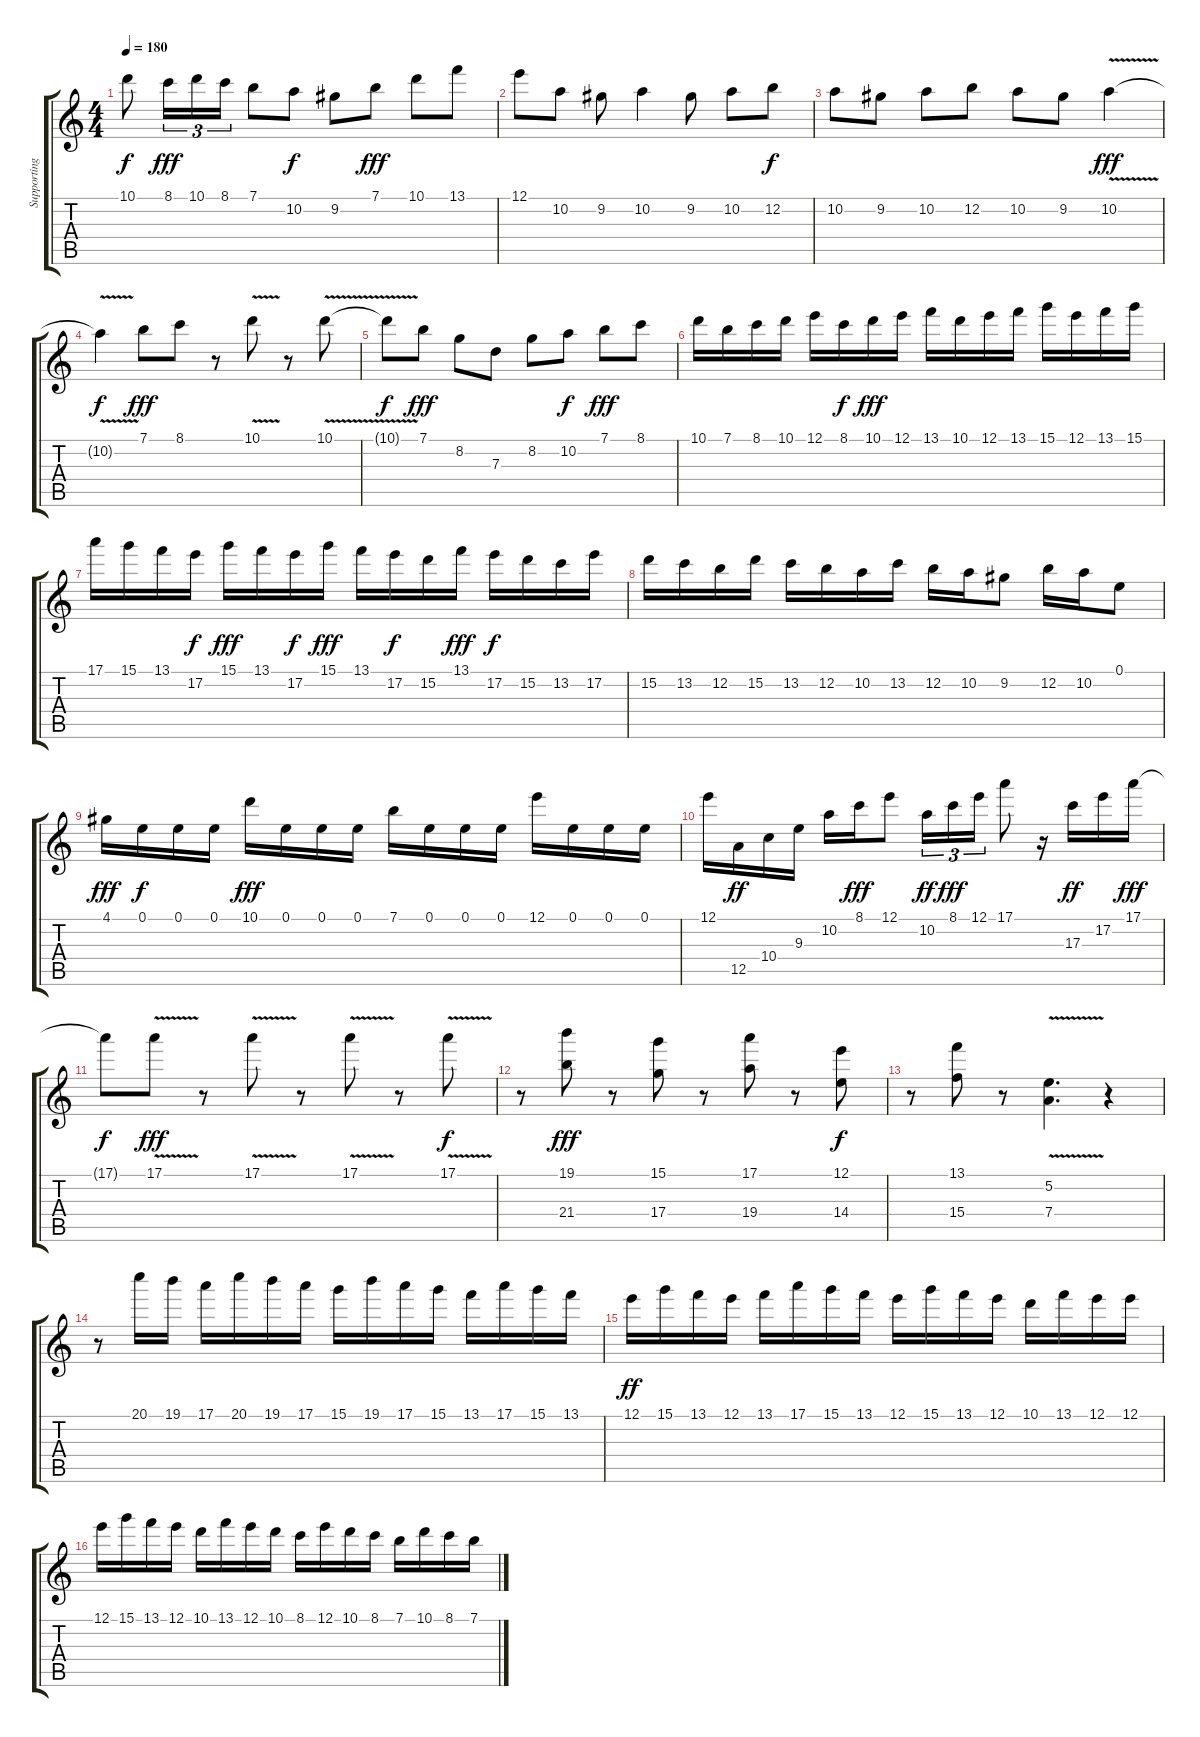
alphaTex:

\track ("Supporting Track" "Supporting") {instrument acousticguitarsteel}
\staff {score tabs}
\tuning (E4 B3 G3 D3 A2 E2) {hide}
\ts (4 4)
\tempo 180
\clef g2
\ks c
10.1{t}.8{dy f} 8.1.16{tu (3 2) dy fff} 10.1.16{tu (3 2)} 8.1.16{tu (3 2)} 7.1.8 10.2.8{dy f} 9.2.8 7.1.8{dy fff} 10.1.8 13.1.8 |
12.1.8 10.2.8 9.2.8 10.2.4 9.2.8 10.2.8 12.2.8{dy f} |
10.2.8 9.2.8 10.2.8 12.2.8 10.2.8 9.2.8 10.2{v}.4{dy fff} |
10.2{t}.4{dy f} 7.1.8{dy fff} 8.1.8 r.8 10.1{v}.8 r.8 10.1{v}.8 |
10.1{t}.8{dy f} 7.1.8{dy fff} 8.2.8 7.3.8 8.2.8 10.2.8{dy f} 7.1.8{dy fff} 8.1.8 |
10.1.16 7.1.16 8.1.16 10.1.16 12.1.16 8.1.16{dy f} 10.1.16{dy fff} 12.1.16 13.1.16 10.1.16 12.1.16 13.1.16 15.1.16 12.1.16 13.1.16 15.1.16 |
17.1.16 15.1.16 13.1.16 17.2.16{dy f} 15.1.16{dy fff} 13.1.16 17.2.16{dy f} 15.1.16{dy fff} 13.1.16 17.2.16{dy f} 15.2.16 13.1.16{dy fff} 17.2.16{dy f} 15.2.16 13.2.16 17.2.16 |
15.2.16 13.2.16 12.2.16 15.2.16 13.2.16 12.2.16 10.2.16 13.2.16 12.2.16 10.2.16 9.2.8 12.2.16 10.2.16 0.1.8 |
4.1.16{dy fff} 0.1.16{dy f} 0.1.16 0.1.16 10.1.16{dy fff} 0.1.16 0.1.16 0.1.16 7.1.16 0.1.16 0.1.16 0.1.16 12.1.16 0.1.16 0.1.16 0.1.16 |
12.1.16 12.5.16{dy ff} 10.4.16 9.3.16 10.2.16 8.1.16{dy fff} 12.1.8 10.2.16{tu (3 2) dy ff} 8.1.16{tu (3 2) dy fff} 12.1.16{tu (3 2)} 17.1.8 r.16 17.3.16{dy ff} 17.2.16 17.1.16{dy fff} |
17.1{t}.8{dy f} 17.1{v}.8{dy fff} r.8 17.1{v}.8 r.8 17.1{v}.8 r.8 17.1{v}.8{dy f} |
r.8 (19.1 21.4).8{dy fff} r.8 (15.1 17.4).8 r.8 (17.1 19.4).8 r.8 (12.1 14.4).8{dy f} |
r.8 (13.1 15.4).8 r.8 (5.2{v} 7.4{v}).4{d} r.4 |
r.8 20.1.16 19.1.16 17.1.16 20.1.16 19.1.16 17.1.16 15.1.16 19.1.16 17.1.16 15.1.16 13.1.16 17.1.16 15.1.16 13.1.16 |
12.1.16{dy ff} 15.1.16 13.1.16 12.1.16 13.1.16 17.1.16 15.1.16 13.1.16 12.1.16 15.1.16 13.1.16 12.1.16 10.1.16 13.1.16 12.1.16 12.1.16 |
12.1.16 15.1.16 13.1.16 12.1.16 10.1.16 13.1.16 12.1.16 10.1.16 8.1.16 12.1.16 10.1.16 8.1.16 7.1.16 10.1.16 8.1.16 7.1.16
